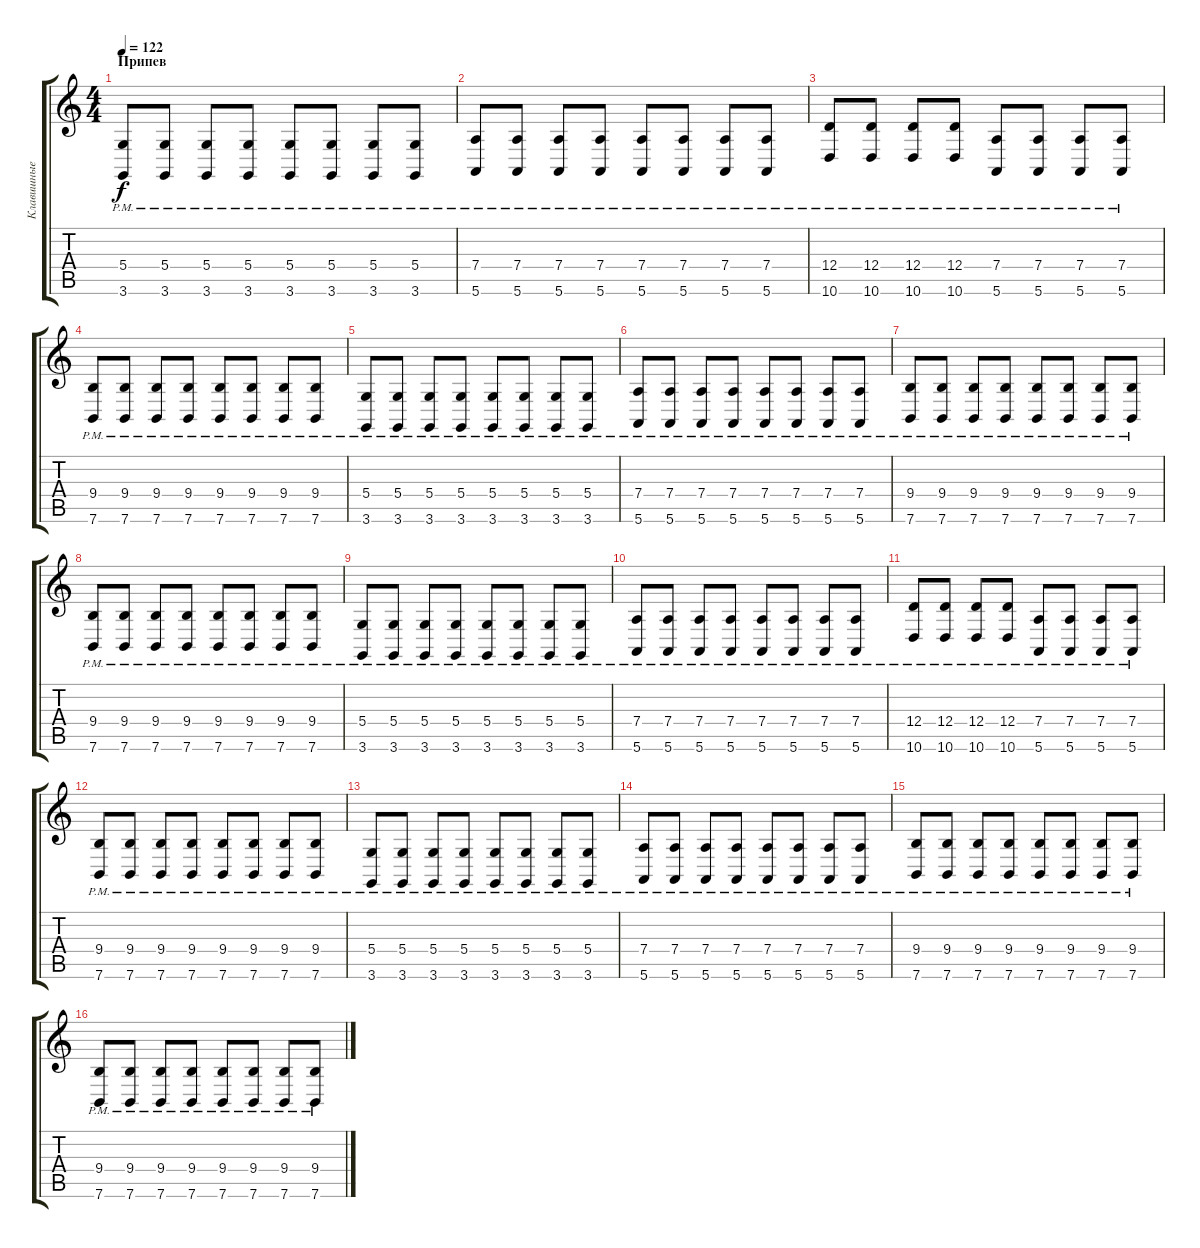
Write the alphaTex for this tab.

\track ("Клавишные" "Клавишные") {instrument tremolostrings}
\staff {score tabs}
\tuning (E4 B3 G3 D3 A2 E2) {hide}
\ts (4 4)
\section ("" "Припев")
\tempo 122
\clef g2
\ks c
(5.4{pm} 3.6{pm}).8{dy f} (5.4{pm} 3.6{pm}).8 (5.4{pm} 3.6{pm}).8 (5.4{pm} 3.6{pm}).8 (5.4{pm} 3.6{pm}).8 (5.4{pm} 3.6{pm}).8 (5.4{pm} 3.6{pm}).8 (5.4{pm} 3.6{pm}).8 |
(7.4{pm} 5.6{pm}).8 (7.4{pm} 5.6{pm}).8 (7.4{pm} 5.6{pm}).8 (7.4{pm} 5.6{pm}).8 (7.4{pm} 5.6{pm}).8 (7.4{pm} 5.6{pm}).8 (7.4{pm} 5.6{pm}).8 (7.4{pm} 5.6{pm}).8 |
(12.4{pm} 10.6{pm}).8 (12.4{pm} 10.6{pm}).8 (12.4{pm} 10.6{pm}).8 (12.4{pm} 10.6{pm}).8 (7.4{pm} 5.6{pm}).8 (7.4{pm} 5.6{pm}).8 (7.4{pm} 5.6{pm}).8 (7.4{pm} 5.6{pm}).8 |
(9.4{pm} 7.6{pm}).8 (9.4{pm} 7.6{pm}).8 (9.4{pm} 7.6{pm}).8 (9.4{pm} 7.6{pm}).8 (9.4{pm} 7.6{pm}).8 (9.4{pm} 7.6{pm}).8 (9.4{pm} 7.6{pm}).8 (9.4{pm} 7.6{pm}).8 |
(5.4{pm} 3.6{pm}).8 (5.4{pm} 3.6{pm}).8 (5.4{pm} 3.6{pm}).8 (5.4{pm} 3.6{pm}).8 (5.4{pm} 3.6{pm}).8 (5.4{pm} 3.6{pm}).8 (5.4{pm} 3.6{pm}).8 (5.4{pm} 3.6{pm}).8 |
(7.4{pm} 5.6{pm}).8 (7.4{pm} 5.6{pm}).8 (7.4{pm} 5.6{pm}).8 (7.4{pm} 5.6{pm}).8 (7.4{pm} 5.6{pm}).8 (7.4{pm} 5.6{pm}).8 (7.4{pm} 5.6{pm}).8 (7.4{pm} 5.6{pm}).8 |
(9.4{pm} 7.6{pm}).8 (9.4{pm} 7.6{pm}).8 (9.4{pm} 7.6{pm}).8 (9.4{pm} 7.6{pm}).8 (9.4{pm} 7.6{pm}).8 (9.4{pm} 7.6{pm}).8 (9.4{pm} 7.6{pm}).8 (9.4{pm} 7.6{pm}).8 |
(9.4{pm} 7.6{pm}).8 (9.4{pm} 7.6{pm}).8 (9.4{pm} 7.6{pm}).8 (9.4{pm} 7.6{pm}).8 (9.4{pm} 7.6{pm}).8 (9.4{pm} 7.6{pm}).8 (9.4{pm} 7.6{pm}).8 (9.4{pm} 7.6{pm}).8 |
(5.4{pm} 3.6{pm}).8 (5.4{pm} 3.6{pm}).8 (5.4{pm} 3.6{pm}).8 (5.4{pm} 3.6{pm}).8 (5.4{pm} 3.6{pm}).8 (5.4{pm} 3.6{pm}).8 (5.4{pm} 3.6{pm}).8 (5.4{pm} 3.6{pm}).8 |
(7.4{pm} 5.6{pm}).8 (7.4{pm} 5.6{pm}).8 (7.4{pm} 5.6{pm}).8 (7.4{pm} 5.6{pm}).8 (7.4{pm} 5.6{pm}).8 (7.4{pm} 5.6{pm}).8 (7.4{pm} 5.6{pm}).8 (7.4{pm} 5.6{pm}).8 |
(12.4{pm} 10.6{pm}).8 (12.4{pm} 10.6{pm}).8 (12.4{pm} 10.6{pm}).8 (12.4{pm} 10.6{pm}).8 (7.4{pm} 5.6{pm}).8 (7.4{pm} 5.6{pm}).8 (7.4{pm} 5.6{pm}).8 (7.4{pm} 5.6{pm}).8 |
(9.4{pm} 7.6{pm}).8 (9.4{pm} 7.6{pm}).8 (9.4{pm} 7.6{pm}).8 (9.4{pm} 7.6{pm}).8 (9.4{pm} 7.6{pm}).8 (9.4{pm} 7.6{pm}).8 (9.4{pm} 7.6{pm}).8 (9.4{pm} 7.6{pm}).8 |
(5.4{pm} 3.6{pm}).8 (5.4{pm} 3.6{pm}).8 (5.4{pm} 3.6{pm}).8 (5.4{pm} 3.6{pm}).8 (5.4{pm} 3.6{pm}).8 (5.4{pm} 3.6{pm}).8 (5.4{pm} 3.6{pm}).8 (5.4{pm} 3.6{pm}).8 |
(7.4{pm} 5.6{pm}).8 (7.4{pm} 5.6{pm}).8 (7.4{pm} 5.6{pm}).8 (7.4{pm} 5.6{pm}).8 (7.4{pm} 5.6{pm}).8 (7.4{pm} 5.6{pm}).8 (7.4{pm} 5.6{pm}).8 (7.4{pm} 5.6{pm}).8 |
(9.4{pm} 7.6{pm}).8 (9.4{pm} 7.6{pm}).8 (9.4{pm} 7.6{pm}).8 (9.4{pm} 7.6{pm}).8 (9.4{pm} 7.6{pm}).8 (9.4{pm} 7.6{pm}).8 (9.4{pm} 7.6{pm}).8 (9.4{pm} 7.6{pm}).8 |
(9.4{pm} 7.6{pm}).8 (9.4{pm} 7.6{pm}).8 (9.4{pm} 7.6{pm}).8 (9.4{pm} 7.6{pm}).8 (9.4{pm} 7.6{pm}).8 (9.4{pm} 7.6{pm}).8 (9.4{pm} 7.6{pm}).8 (9.4{pm} 7.6{pm}).8
